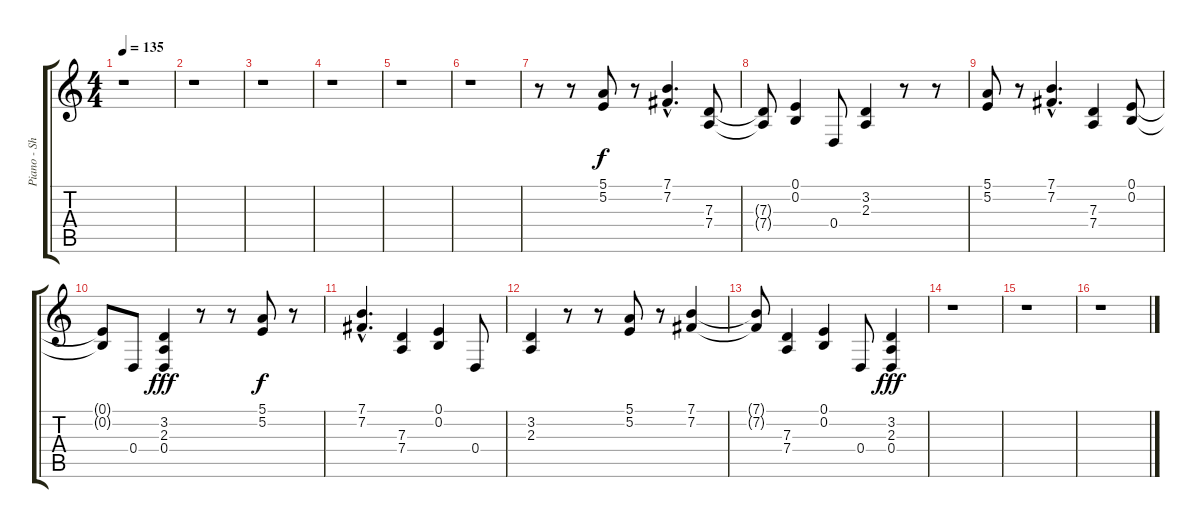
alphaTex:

\track ("Piano - Sherinian" "Piano - Sh") {instrument acousticgrandpiano}
\staff {score tabs}
\tuning (E4 B3 G3 D3 A2 E2) {hide}
\ts (4 4)
\tempo 135
\clef g2
\ks c
r.1{dy f} |
r.1 |
r.1 |
r.1 |
r.1 |
r.1 |
r.8 r.8 (5.1 5.2).8 r.8 (7.1{hac} 7.2{hac}).4{d} (7.3 7.4).8 |
(7.3{t} 7.4{t}).8 (0.1 0.2).4 0.4.8 (3.2 2.3).4 r.8 r.8 |
(5.1 5.2).8 r.8 (7.1{hac} 7.2{hac}).4{d} (7.3 7.4).4 (0.1 0.2).8 |
(0.1{t} 0.2{t}).8 0.4.8 (3.2 2.3 0.4).4{dy fff} r.8 r.8 (5.1 5.2).8{dy f} r.8 |
(7.1{hac} 7.2{hac}).4{d} (7.3 7.4).4 (0.1 0.2).4 0.4.8 |
(3.2 2.3).4 r.8 r.8 (5.1 5.2).8 r.8 (7.1 7.2).4 |
(7.1{t} 7.2{t}).8 (7.3 7.4).4 (0.1 0.2).4 0.4.8 (3.2 2.3 0.4).4{dy fff} |
r.1 |
r.1 |
r.1
